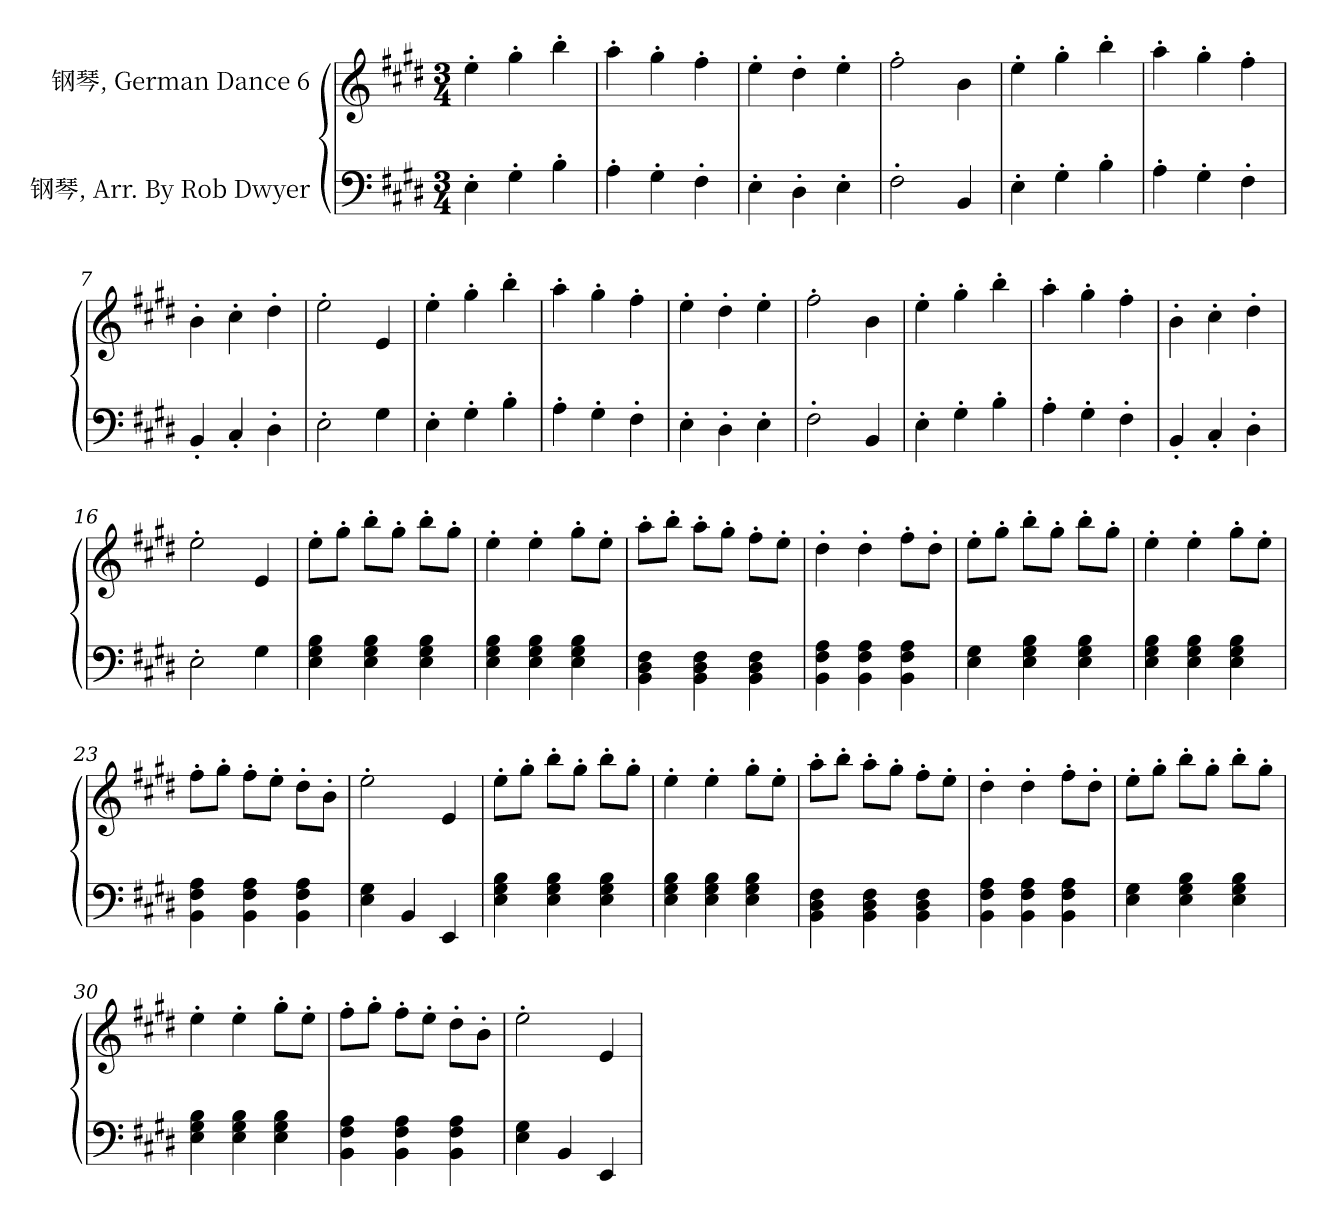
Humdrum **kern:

**kern	**kern
*part2	*part1
*staff2	*staff1
*I"钢琴, Arr. By Rob Dwyer	*I"钢琴, German Dance 6
*clefF4	*clefG2
*k[f#c#g#d#]	*k[f#c#g#d#]
*M3/4	*M3/4
*MM184	*MM184
=1	=1
4E'\	4ee'\
4G#'\	4gg#'\
4B'\	4bb'\
=2	=2
4A'\	4aa'\
4G#'\	4gg#'\
4F#'\	4ff#'\
=3	=3
4E'\	4ee'\
4D#'\	4dd#'\
4E'\	4ee'\
=4	=4
2F#'\	2ff#'\
4BB/	4b\
=5	=5
4E'\	4ee'\
4G#'\	4gg#'\
4B'\	4bb'\
=6	=6
4A'\	4aa'\
4G#'\	4gg#'\
4F#'\	4ff#'\
=7	=7
4BB'/	4b'\
4C#'/	4cc#'\
4D#'\	4dd#'\
=8	=8
2E'\	2ee'\
4G#\	4e/
!!LO:LB:g=z
=9	=9
4E'\	4ee'\
4G#'\	4gg#'\
4B'\	4bb'\
=10	=10
4A'\	4aa'\
4G#'\	4gg#'\
4F#'\	4ff#'\
=11	=11
4E'\	4ee'\
4D#'\	4dd#'\
4E'\	4ee'\
=12	=12
2F#'\	2ff#'\
4BB/	4b\
=13	=13
4E'\	4ee'\
4G#'\	4gg#'\
4B'\	4bb'\
=14	=14
4A'\	4aa'\
4G#'\	4gg#'\
4F#'\	4ff#'\
=15	=15
4BB'/	4b'\
4C#'/	4cc#'\
4D#'\	4dd#'\
=16	=16
2E'\	2ee'\
4G#\	4e/
=17	=17
4E\ 4G#\ 4B\	8ee'\L
.	8gg#'\J
4E\ 4G#\ 4B\	8bb'\L
.	8gg#'\J
4E\ 4G#\ 4B\	8bb'\L
.	8gg#'\J
!!LO:LB:g=z
=18	=18
4E\ 4G#\ 4B\	4ee'\
4E\ 4G#\ 4B\	4ee'\
4E\ 4G#\ 4B\	8gg#'\L
.	8ee'\J
=19	=19
4BB\ 4D#\ 4F#\	8aa'\L
.	8bb'\J
4BB\ 4D#\ 4F#\	8aa'\L
.	8gg#'\J
4BB\ 4D#\ 4F#\	8ff#'\L
.	8ee'\J
=20	=20
4BB\ 4F#\ 4A\	4dd#'\
4BB\ 4F#\ 4A\	4dd#'\
4BB\ 4F#\ 4A\	8ff#'\L
.	8dd#'\J
=21	=21
4E\ 4G#\	8ee'\L
.	8gg#'\J
4E\ 4G#\ 4B\	8bb'\L
.	8gg#'\J
4E\ 4G#\ 4B\	8bb'\L
.	8gg#'\J
=22	=22
4E\ 4G#\ 4B\	4ee'\
4E\ 4G#\ 4B\	4ee'\
4E\ 4G#\ 4B\	8gg#'\L
.	8ee'\J
=23	=23
4BB\ 4F#\ 4A\	8ff#'\L
.	8gg#'\J
4BB\ 4F#\ 4A\	8ff#'\L
.	8ee'\J
4BB\ 4F#\ 4A\	8dd#'\L
.	8b'\J
=24	=24
4E\ 4G#\	2ee'\
4BB/	.
4EE/	4e/
!!LO:LB:g=z
=25	=25
4E\ 4G#\ 4B\	8ee'\L
.	8gg#'\J
4E\ 4G#\ 4B\	8bb'\L
.	8gg#'\J
4E\ 4G#\ 4B\	8bb'\L
.	8gg#'\J
=26	=26
4E\ 4G#\ 4B\	4ee'\
4E\ 4G#\ 4B\	4ee'\
4E\ 4G#\ 4B\	8gg#'\L
.	8ee'\J
=27	=27
4BB\ 4D#\ 4F#\	8aa'\L
.	8bb'\J
4BB\ 4D#\ 4F#\	8aa'\L
.	8gg#'\J
4BB\ 4D#\ 4F#\	8ff#'\L
.	8ee'\J
=28	=28
4BB\ 4F#\ 4A\	4dd#'\
4BB\ 4F#\ 4A\	4dd#'\
4BB\ 4F#\ 4A\	8ff#'\L
.	8dd#'\J
=29	=29
4E\ 4G#\	8ee'\L
.	8gg#'\J
4E\ 4G#\ 4B\	8bb'\L
.	8gg#'\J
4E\ 4G#\ 4B\	8bb'\L
.	8gg#'\J
=30	=30
4E\ 4G#\ 4B\	4ee'\
4E\ 4G#\ 4B\	4ee'\
4E\ 4G#\ 4B\	8gg#'\L
.	8ee'\J
!!LO:LB:g=z
=31	=31
4BB\ 4F#\ 4A\	8ff#'\L
.	8gg#'\J
4BB\ 4F#\ 4A\	8ff#'\L
.	8ee'\J
4BB\ 4F#\ 4A\	8dd#'\L
.	8b'\J
=32	=32
4E\ 4G#\	2ee'\
4BB/	.
4EE/	4e/
=	=
*-	*-
